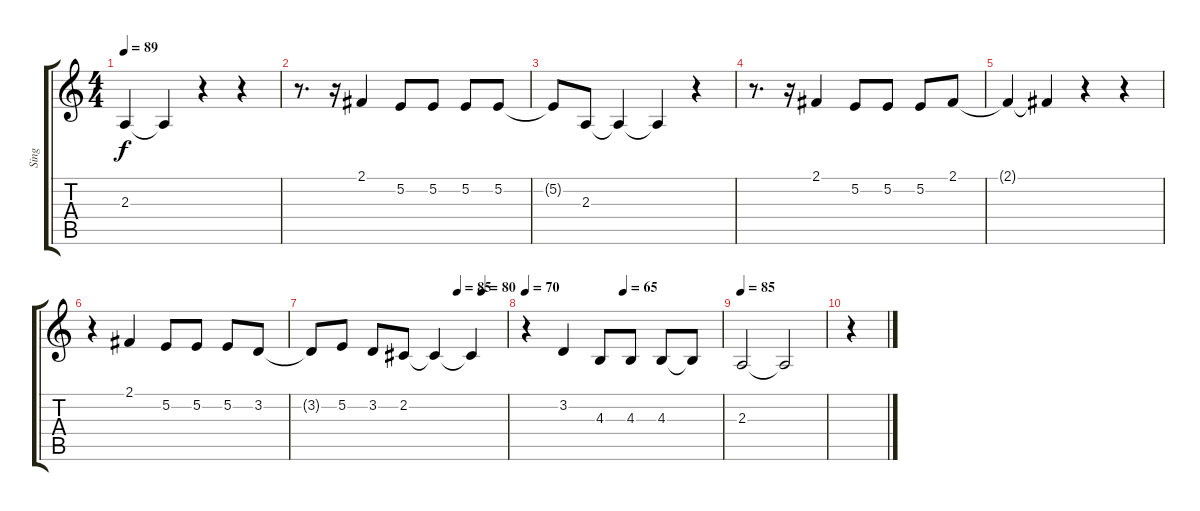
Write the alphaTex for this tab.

\track ("Sing" "Sing") {instrument synthvoice}
\staff {score tabs}
\tuning (E4 B3 G3 D3 A2 E2) {hide}
\ts (4 4)
\tempo 89
\clef g2
\ks c
2.3{t}.4{dy f} 2.3{t}.4 r.4 r.4 |
r.8{d} r.16 2.1.4 5.2.8 5.2.8 5.2.8 5.2.8 |
5.2{t}.8 2.3.8 2.3{t}.4 2.3{t}.4 r.4 |
r.8{d} r.16 2.1.4 5.2.8 5.2.8 5.2.8 2.1.8 |
2.1{t}.4 2.1{t}.4 r.4 r.4 |
r.4 2.1.4 5.2.8 5.2.8 5.2.8 3.2.8 |
\tempo (85 0.75)
\tempo (80 0.875)
3.2{t}.8 5.2.8 3.2.8 2.2.8 2.2{t}.4 2.2{t}.4 |
\tempo 70
\tempo (65 0.5)
r.4 3.2.4 4.3.8 4.3.8 4.3.8 4.3{t}.8 |
\tempo 85
2.3.2 2.3{t}.2 |
r.4
